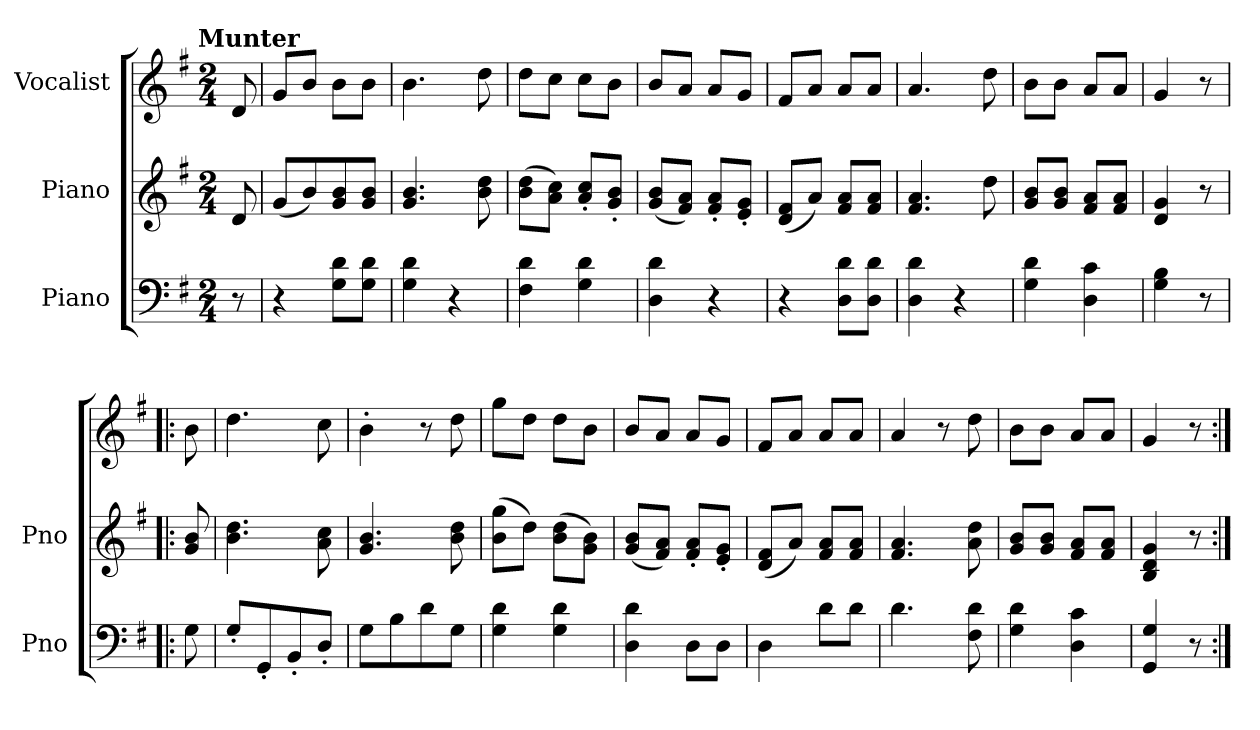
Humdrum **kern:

**kern	**kern	**kern
*part3	*part2	*part1
*staff3	*staff2	*staff1
*I"Piano	*I"Piano	*I"Vocalist
*I'Pno	*I'Pno	*
*clefF4	*clefG2	*clefG2
*k[f#]	*k[f#]	*k[f#]
*G:	*G:	*G:
!!LO:TX:omd:t=Munter
*M2/4	*M2/4	*M2/4
*MM112	*MM112	*MM112
=	=	=
8r	8d	8d
=1	=1	=1
4r	(8gL	8g/L
.	8b)	8b/J
8G 8dL	8g 8b	8b\L
8G 8dJ	8g 8bJ	8b\J
=2	=2	=2
4G 4d	4.g 4.b	4.b
4r	.	.
.	8b 8dd	8dd
=3	=3	=3
4F# 4d	(8b 8ddL	8dd\L
.	8a 8ccJ)	8cc\J
4G 4d	8a' 8cc'L	8cc\L
.	8g' 8b'J	8b\J
=4	=4	=4
4D 4d	(8g 8bL	8b/L
.	8f# 8aJ)	8a/J
4r	8f#' 8a'L	8a/L
.	8e' 8g'J	8g/J
=5	=5	=5
4r	(8d 8f#L	8f#/L
.	8aJ)	8a/J
8D 8dL	8f# 8aL	8a/L
8D 8dJ	8f# 8aJ	8a/J
=6	=6	=6
4D 4d	4.f# 4.a	4.a
4r	.	.
.	8dd	8dd
=7	=7	=7
4G 4d	8g 8bL	8b\L
.	8g 8bJ	8b\J
4D 4c	8f# 8aL	8a/L
.	8f# 8aJ	8a/J
=8	=8	=8
4G 4B	4d 4g	4g
8r	8r	8r
=!|:	=!|:	=!|:
8G	8g 8b	8b
=9	=9	=9
8G'L	4.b 4.dd	4.dd
8GG'	.	.
8BB'	.	.
8D'J	8a 8cc	8cc
=10	=10	=10
8GL	4.g 4.b	4b'
8B	.	.
8d	.	8r
8GJ	8b 8dd	8dd
=11	=11	=11
4G 4d	(8b 8ggL	8gg\L
.	8ddJ)	8dd\J
4G 4d	(8b 8ddL	8dd\L
.	8g 8bJ)	8b\J
=12	=12	=12
4D 4d	(8g 8bL	8b/L
.	8f# 8aJ)	8a/J
8DL	8f#' 8a'L	8a/L
8DJ	8e' 8g'J	8g/J
=13	=13	=13
4D	(8d 8f#L	8f#/L
.	8aJ)	8a/J
8dL	8f# 8aL	8a/L
8dJ	8f# 8aJ	8a/J
=14	=14	=14
4.d	4.f# 4.a	4a
.	.	8r
8F# 8d	8a 8dd	8dd
=15	=15	=15
4G 4d	8g 8bL	8b\L
.	8g 8bJ	8b\J
4D 4c	8f# 8aL	8a/L
.	8f# 8aJ	8a/J
=16	=16	=16
4GG 4G	4B 4d 4g	4g
8r	8r	8r
=:|!	=:|!	=:|!
*-	*-	*-
